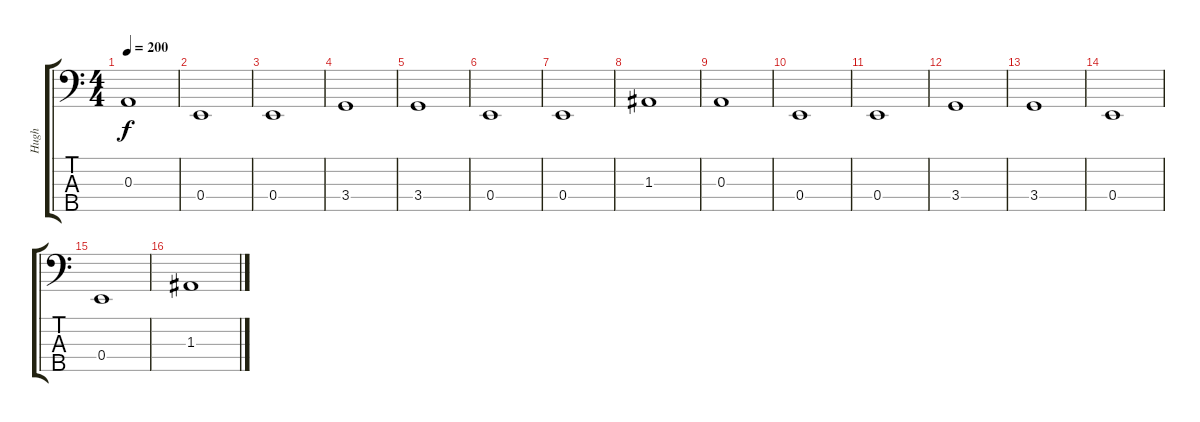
\track ("Hugh" "Hugh") {instrument electricbasspick}
\staff {score tabs}
\tuning (G2 D2 A1 E1 B0) {hide}
\ts (4 4)
\tempo 200
\clef f4
\ks c
0.3.1{dy f} |
0.4.1 |
0.4.1 |
3.4.1 |
3.4.1 |
0.4.1 |
0.4.1 |
1.3.1 |
0.3.1 |
0.4.1 |
0.4.1 |
3.4.1 |
3.4.1 |
0.4.1 |
0.4.1 |
1.3.1
